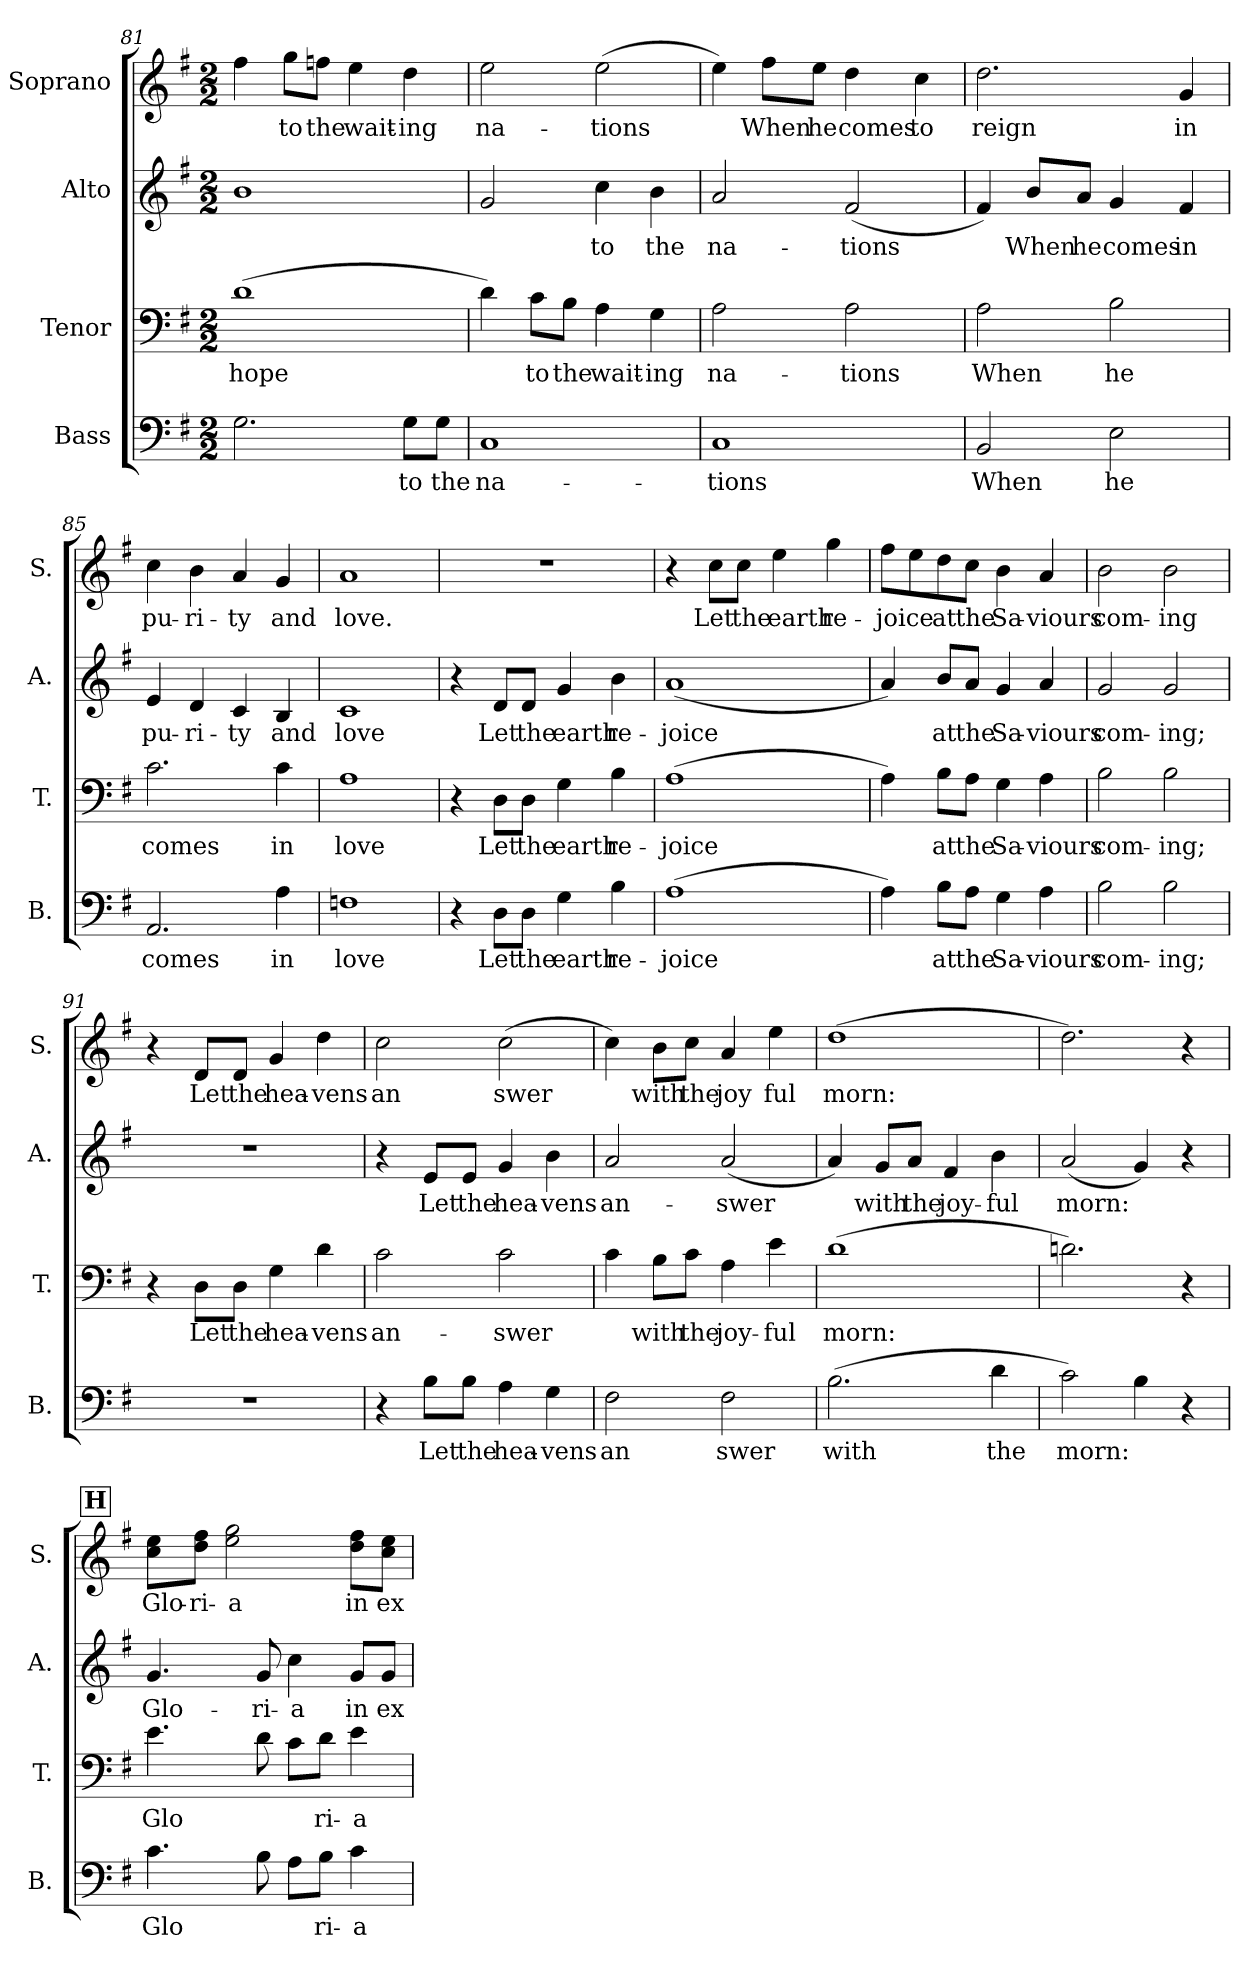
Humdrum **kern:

**kern	**text	**kern	**text	**kern	**text	**kern	**text
*part4	*part4	*part3	*part3	*part2	*part2	*part1	*part1
*staff4	*staff4	*staff3	*staff3	*staff2	*staff2	*staff1	*staff1
*I"Bass	*	*I"Tenor	*	*I"Alto	*	*I"Soprano	*
*I'B.	*	*I'T.	*	*I'A.	*	*I'S.	*
*clefF4	*	*clefF4	*	*clefG2	*	*clefG2	*
*k[f#]	*	*k[f#]	*	*k[f#]	*	*k[f#]	*
*M2/2	*	*M2/2	*	*M2/2	*	*M2/2	*
=81	=81	=81	=81	=81	=81	=81	=81
!	!	!	!LO:LY:b	!	!	!	!
2.G\	.	(1d	hope	1b	.	4ff#\	.
!	!	!	!	!	!	!	!LO:LY:b
.	.	.	.	.	.	8gg\L	to
!	!	!	!	!	!	!	!LO:LY:b
.	.	.	.	.	.	8ffn\J	the
!	!	!	!	!	!	!	!LO:LY:b
.	.	.	.	.	.	4ee\	wait-
!	!LO:LY:b	!	!	!	!	!	!LO:LY:b
8G\L	to	.	.	.	.	4dd\	-ing
!	!LO:LY:b	!	!	!	!	!	!
8G\J	the	.	.	.	.	.	.
=82	=82	=82	=82	=82	=82	=82	=82
!	!LO:LY:b	!	!	!	!	!	!LO:LY:b
1C	na-	4d\)	.	2g/	.	2ee\	na-
!	!	!	!LO:LY:b	!	!	!	!
.	.	8c\L	to	.	.	.	.
!	!	!	!LO:LY:b	!	!	!	!
.	.	8B\J	the	.	.	.	.
!	!	!	!LO:LY:b	!	!LO:LY:b	!	!LO:LY:b
.	.	4A\	wait-	4cc\	to	(2ee\	-tions
!	!	!	!LO:LY:b	!	!LO:LY:b	!	!
.	.	4G\	-ing	4b\	the	.	.
!!LO:PB:g=z
=83	=83	=83	=83	=83	=83	=83	=83
!	!LO:LY:b	!	!LO:LY:b	!	!LO:LY:b	!	!
1C	-tions	2A\	na-	2a/	na-	4ee\)	.
!	!	!	!	!	!	!	!LO:LY:b
.	.	.	.	.	.	8ff#\L	When
!	!	!	!	!	!	!	!LO:LY:b
.	.	.	.	.	.	8ee\J	he
!	!	!	!LO:LY:b	!	!LO:LY:b	!	!LO:LY:b
.	.	2A\	-tions	(2f#/	-tions	4dd\	comes
!	!	!	!	!	!	!	!LO:LY:b
.	.	.	.	.	.	4cc\	to
=84	=84	=84	=84	=84	=84	=84	=84
!	!LO:LY:b	!	!LO:LY:b	!	!	!	!LO:LY:b
2BB/	When	2A\	When	4f#/)	.	2.dd\	reign
!	!	!	!	!	!LO:LY:b	!	!
.	.	.	.	8b/L	When	.	.
!	!	!	!	!	!LO:LY:b	!	!
.	.	.	.	8a/J	he	.	.
!	!LO:LY:b	!	!LO:LY:b	!	!LO:LY:b	!	!
2E\	he	2B\	he	4g/	comes	.	.
!	!	!	!	!	!LO:LY:b	!	!LO:LY:b
.	.	.	.	4f#/	in	4g/	in
=85	=85	=85	=85	=85	=85	=85	=85
!	!LO:LY:b	!	!LO:LY:b	!	!LO:LY:b	!	!LO:LY:b
2.AA/	comes	2.c\	comes	4e/	pu-	4cc\	pu-
!	!	!	!	!	!LO:LY:b	!	!LO:LY:b
.	.	.	.	4d/	-ri-	4b\	-ri-
!	!	!	!	!	!LO:LY:b	!	!LO:LY:b
.	.	.	.	4c/	-ty	4a/	-ty
!	!LO:LY:b	!	!LO:LY:b	!	!LO:LY:b	!	!LO:LY:b
4A\	in	4c\	in	4B/	and	4g/	and
=86	=86	=86	=86	=86	=86	=86	=86
!	!LO:LY:b	!	!LO:LY:b	!	!LO:LY:b	!	!LO:LY:b
1Fn	love	1A	love	1c	love	1a	love.
=87	=87	=87	=87	=87	=87	=87	=87
4r	.	4r	.	4r	.	1r	.
!	!LO:LY:b	!	!LO:LY:b	!	!LO:LY:b	!	!
8D\L	Let	8D\L	Let	8d/L	Let	.	.
!	!LO:LY:b	!	!LO:LY:b	!	!LO:LY:b	!	!
8D\J	the	8D\J	the	8d/J	the	.	.
!	!LO:LY:b	!	!LO:LY:b	!	!LO:LY:b	!	!
4G\	earth	4G\	earth	4g/	earth	.	.
!	!LO:LY:b	!	!LO:LY:b	!	!LO:LY:b	!	!
4B\	re-	4B\	re-	4b\	re-	.	.
!!LO:LB:g=z
=88	=88	=88	=88	=88	=88	=88	=88
!	!LO:LY:b	!	!LO:LY:b	!	!LO:LY:b	!	!
(1A	-joice	(1A	-joice	(1a	-joice	4r	.
!	!	!	!	!	!	!	!LO:LY:b
.	.	.	.	.	.	8cc\L	Let
!	!	!	!	!	!	!	!LO:LY:b
.	.	.	.	.	.	8cc\J	the
!	!	!	!	!	!	!	!LO:LY:b
.	.	.	.	.	.	4ee\	earth
!	!	!	!	!	!	!	!LO:LY:b
.	.	.	.	.	.	4gg\	re-
=89	=89	=89	=89	=89	=89	=89	=89
!	!	!	!	!	!	!	!LO:LY:b
4A\)	.	4A\)	.	4a/)	.	8ff#\L	-joice
.	.	.	.	.	.	8ee\	.
!	!LO:LY:b	!	!LO:LY:b	!	!LO:LY:b	!	!LO:LY:b
8B\L	at	8B\L	at	8b/L	at	8dd\	at
!	!LO:LY:b	!	!LO:LY:b	!	!LO:LY:b	!	!LO:LY:b
8A\J	the	8A\J	the	8a/J	the	8cc\J	the
!	!LO:LY:b	!	!LO:LY:b	!	!LO:LY:b	!	!LO:LY:b
4G\	Sa-	4G\	Sa-	4g/	Sa-	4b\	Sa-
!	!LO:LY:b	!	!LO:LY:b	!	!LO:LY:b	!	!LO:LY:b
4A\	-viours	4A\	-viours	4a/	-viours	4a/	-viours
=90	=90	=90	=90	=90	=90	=90	=90
!	!LO:LY:b	!	!LO:LY:b	!	!LO:LY:b	!	!LO:LY:b
2B\	com-	2B\	com-	2g/	com-	2b\	com-
!	!LO:LY:b	!	!LO:LY:b	!	!LO:LY:b	!	!LO:LY:b
2B\	-ing;	2B\	-ing;	2g/	-ing;	2b\	-ing
=91	=91	=91	=91	=91	=91	=91	=91
1r	.	4r	.	1r	.	4r	.
!	!	!	!LO:LY:b	!	!	!	!LO:LY:b
.	.	8D\L	Let	.	.	8d/L	Let
!	!	!	!LO:LY:b	!	!	!	!LO:LY:b
.	.	8D\J	the	.	.	8d/J	the
!	!	!	!LO:LY:b	!	!	!	!LO:LY:b
.	.	4G\	hea-	.	.	4g/	hea-
!	!	!	!LO:LY:b	!	!	!	!LO:LY:b
.	.	4d\	-vens	.	.	4dd\	-vens
!!LO:PB:g=z
=92	=92	=92	=92	=92	=92	=92	=92
!	!	!	!LO:LY:b	!	!	!	!LO:LY:b
4r	.	2c\	an-	4r	.	2cc\	an
!	!LO:LY:b	!	!	!	!LO:LY:b	!	!
8B\L	Let	.	.	8e/L	Let	.	.
!	!LO:LY:b	!	!	!	!LO:LY:b	!	!
8B\J	the	.	.	8e/J	the	.	.
!	!LO:LY:b	!	!LO:LY:b	!	!LO:LY:b	!	!LO:LY:b
4A\	hea-	2c\	-swer	4g/	hea-	(2cc\	swer
!	!LO:LY:b	!	!	!	!LO:LY:b	!	!
4G\	-vens	.	.	4b\	-vens	.	.
=93	=93	=93	=93	=93	=93	=93	=93
!	!LO:LY:b	!	!	!	!LO:LY:b	!	!
2F#\	an	4c\	.	2a/	an-	4cc\)	.
!	!	!	!LO:LY:b	!	!	!	!LO:LY:b
.	.	8B\L	with	.	.	8b\L	with
!	!	!	!LO:LY:b	!	!	!	!LO:LY:b
.	.	8c\J	the	.	.	8cc\J	the
!	!LO:LY:b	!	!LO:LY:b	!	!LO:LY:b	!	!LO:LY:b
2F#\	swer	4A\	joy-	(2a/	-swer	4a/	joy
!	!	!	!LO:LY:b	!	!	!	!LO:LY:b
.	.	4e\	-ful	.	.	4ee\	ful
=94	=94	=94	=94	=94	=94	=94	=94
!	!LO:LY:b	!	!LO:LY:b	!	!	!	!LO:LY:b
(2.B\	with	(1d	morn:	4a/)	.	(1dd	morn:
!	!	!	!	!	!LO:LY:b	!	!
.	.	.	.	8g/L	with	.	.
!	!	!	!	!	!LO:LY:b	!	!
.	.	.	.	8a/J	the	.	.
!	!	!	!	!	!LO:LY:b	!	!
.	.	.	.	4f#/	joy-	.	.
!	!LO:LY:b	!	!	!	!LO:LY:b	!	!
4d\	the	.	.	4b\	-ful	.	.
=95	=95	=95	=95	=95	=95	=95	=95
!	!LO:LY:b	!	!	!	!LO:LY:b	!	!
2c\)	morn:	2.dn\)	.	(2a/	morn:	2.dd\)	.
4B\	.	.	.	4g/)	.	.	.
4r	.	4r	.	4r	.	4r	.
!!LO:LB:g=z
!!LO:REH:place=s1:a:B:fs=14:t=H
=96	=96	=96	=96	=96	=96	=96	=96
!	!LO:LY:b	!	!LO:LY:b	!	!LO:LY:b	!	!LO:LY:b
4.c\	Glo	4.e\	Glo	4.g/	Glo-	8cc\ 8ee\L	Glo-
!	!	!	!	!	!	!	!LO:LY:b
.	.	.	.	.	.	8dd\ 8ff#\J	-ri-
!	!	!	!	!	!	!	!LO:LY:b
.	.	.	.	.	.	2ee\ 2gg\	-a
!	!	!	!	!	!LO:LY:b	!	!
8B\	.	8d\	.	8g/	-ri-	.	.
!	!	!	!	!	!LO:LY:b	!	!
8A\L	.	8c\L	.	4cc\	-a	.	.
!	!LO:LY:b	!	!LO:LY:b	!	!	!	!
8B\J	ri-	8d\J	ri-	.	.	.	.
!	!LO:LY:b	!	!LO:LY:b	!	!LO:LY:b	!	!LO:LY:b
4c\	-a	4e\	-a	8g/L	in	8dd\ 8ff#\L	in
!	!	!	!	!	!LO:LY:b	!	!LO:LY:b
.	.	.	.	8g/J	ex-	8cc\ 8ee\J	ex-
=	=	=	=	=	=	=	=
*-	*-	*-	*-	*-	*-	*-	*-
